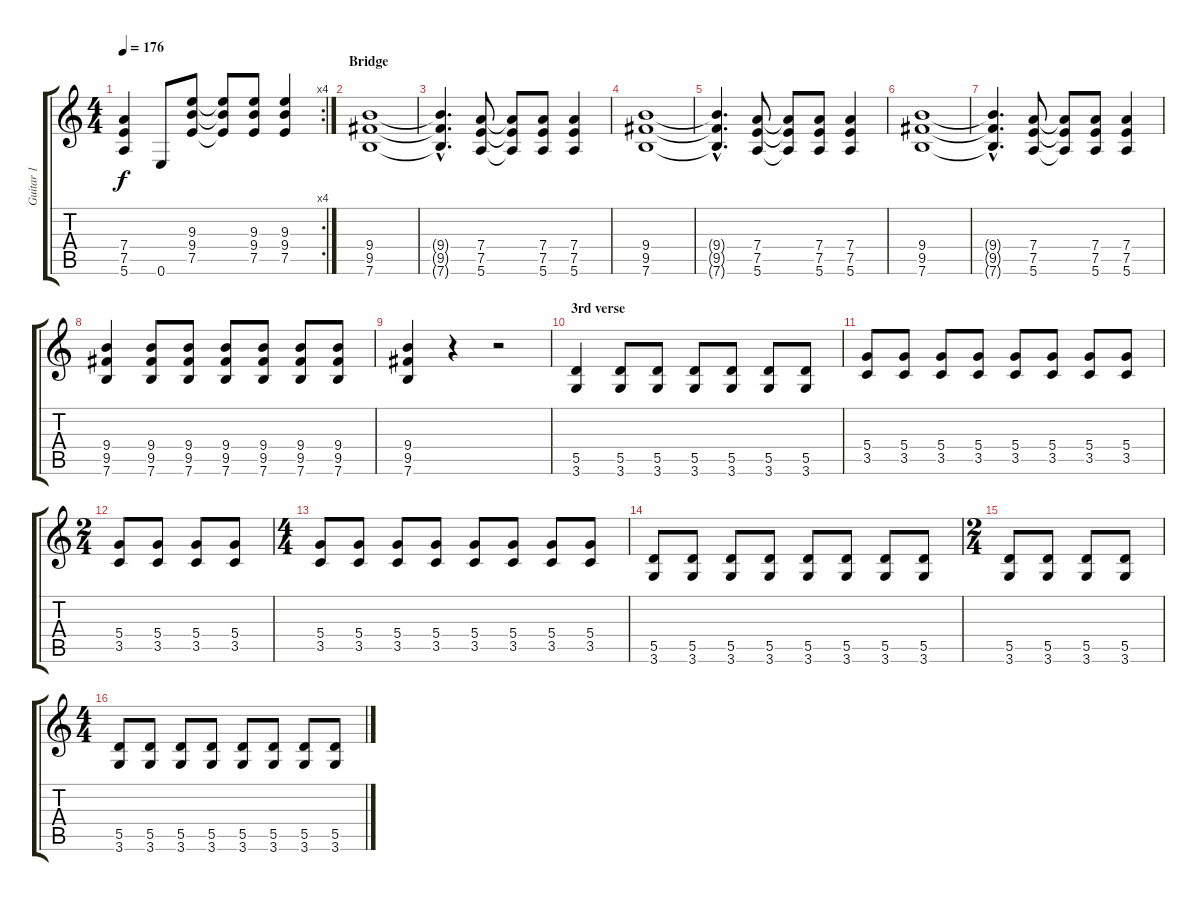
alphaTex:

\track ("Guitar 1" "Guitar 1") {instrument distortionguitar}
\staff {score tabs}
\tuning (E4 B3 G3 D3 A2 E2) {hide}
\rc 4
\ts (4 4)
\tempo 176
\clef g2
\ks c
(7.4 7.5 5.6).4{dy f} 0.6.8 (9.3 9.4 7.5).8 (9.3{t} 9.4{t} 7.5{t}).8 (9.3 9.4 7.5).8 (9.3 9.4 7.5).4 |
\section ("" "Bridge")
(9.4 9.5 7.6).1 |
(9.4{hac t} 9.5{hac t} 7.6{hac t}).4{d} (7.4 7.5 5.6).8 (7.4{t} 7.5{t} 5.6{t}).8 (7.4 7.5 5.6).8 (7.4 7.5 5.6).4 |
(9.4 9.5 7.6).1 |
(9.4{hac t} 9.5{hac t} 7.6{hac t}).4{d} (7.4 7.5 5.6).8 (7.4{t} 7.5{t} 5.6{t}).8 (7.4 7.5 5.6).8 (7.4 7.5 5.6).4 |
(9.4 9.5 7.6).1 |
(9.4{hac t} 9.5{hac t} 7.6{hac t}).4{d} (7.4 7.5 5.6).8 (7.4{t} 7.5{t} 5.6{t}).8 (7.4 7.5 5.6).8 (7.4 7.5 5.6).4 |
(9.4 9.5 7.6).4 (9.4 9.5 7.6).8 (9.4 9.5 7.6).8 (9.4 9.5 7.6).8 (9.4 9.5 7.6).8 (9.4 9.5 7.6).8 (9.4 9.5 7.6).8 |
(9.4 9.5 7.6).4 r.4 r.2 |
\section ("" "3rd verse")
(5.5 3.6).4 (5.5 3.6).8 (5.5 3.6).8 (5.5 3.6).8 (5.5 3.6).8 (5.5 3.6).8 (5.5 3.6).8 |
(5.4 3.5).8 (5.4 3.5).8 (5.4 3.5).8 (5.4 3.5).8 (5.4 3.5).8 (5.4 3.5).8 (5.4 3.5).8 (5.4 3.5).8 |
\ts (2 4)
(5.4 3.5).8 (5.4 3.5).8 (5.4 3.5).8 (5.4 3.5).8 |
\ts (4 4)
(5.4 3.5).8 (5.4 3.5).8 (5.4 3.5).8 (5.4 3.5).8 (5.4 3.5).8 (5.4 3.5).8 (5.4 3.5).8 (5.4 3.5).8 |
(5.5 3.6).8 (5.5 3.6).8 (5.5 3.6).8 (5.5 3.6).8 (5.5 3.6).8 (5.5 3.6).8 (5.5 3.6).8 (5.5 3.6).8 |
\ts (2 4)
(5.5 3.6).8 (5.5 3.6).8 (5.5 3.6).8 (5.5 3.6).8 |
\ts (4 4)
(5.5 3.6).8 (5.5 3.6).8 (5.5 3.6).8 (5.5 3.6).8 (5.5 3.6).8 (5.5 3.6).8 (5.5 3.6).8 (5.5 3.6).8
